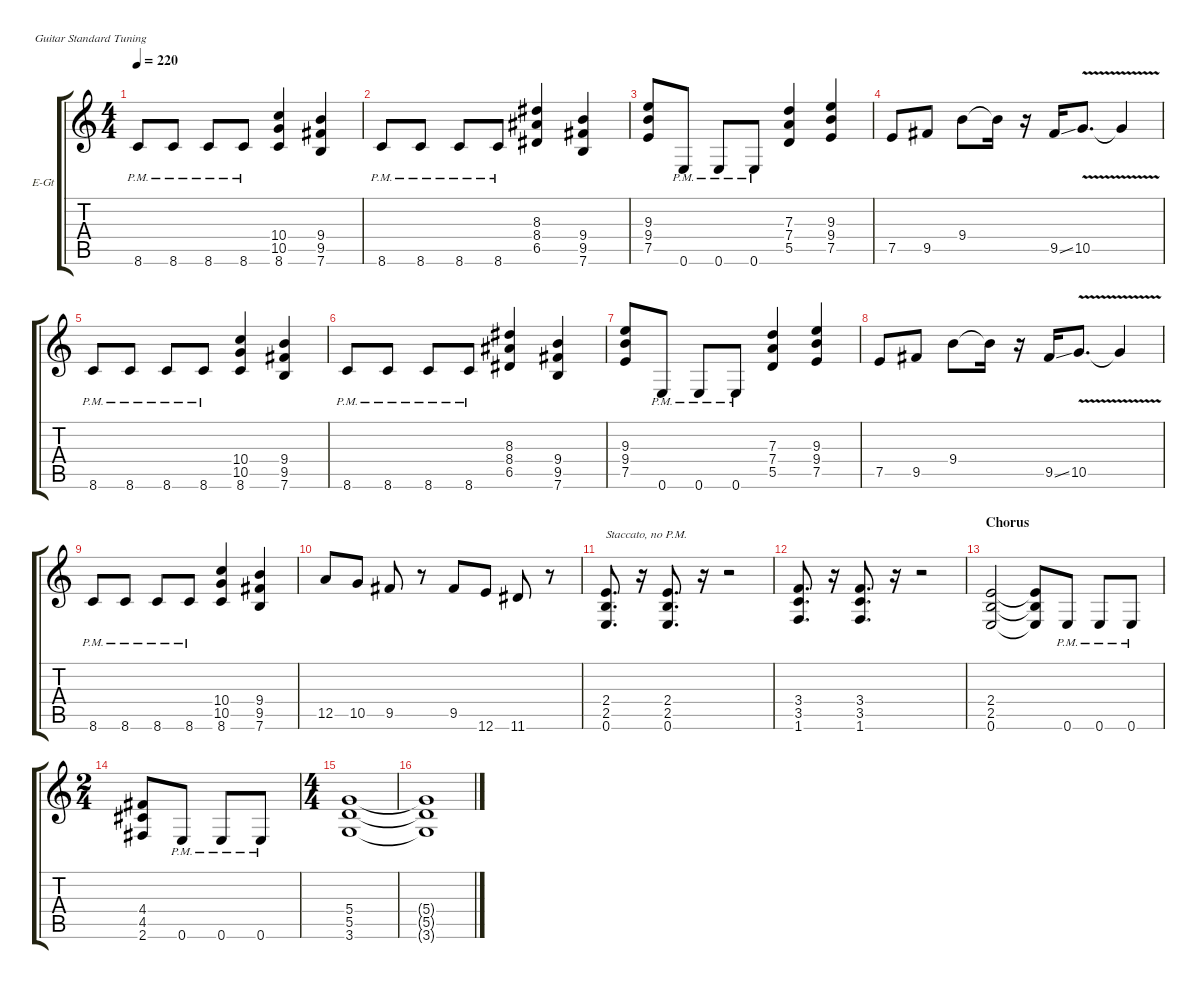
\hideDynamics
\bracketExtendMode groupsimilarinstruments
\firstSystemTrackNameOrientation horizontal
\otherSystemsTrackNameOrientation horizontal
\track ("Kirk Hammet" "E-Gt") {multiBarRest instrument distortionguitar}
\staff {score tabs}
\tuning (E4 B3 G3 D3 A2 E2)
\ts (4 4)
\tempo 220
\clef g2
\ks c
8.6{pm}.8{dy fff} 8.6{pm}.8 8.6{pm}.8 8.6{pm}.8 (10.4 10.5 8.6).4 (9.4 9.5 7.6).4 |
8.6{pm}.8 8.6{pm}.8 8.6{pm}.8 8.6{pm}.8 (8.3 8.4 6.5).4 (9.4 9.5 7.6).4 |
(9.3 9.4 7.5).8 0.6{pm}.8 0.6{pm}.8 0.6{pm}.8 (7.3 7.4 5.5).4 (9.3 9.4 7.5).4 |
7.5.8{dy f} 9.5.8 9.4.8 9.4{t}.16 r.16 9.5{ss}.16 10.5{v}.8{d} 10.5{v t}.4 |
8.6{pm}.8{dy fff} 8.6{pm}.8 8.6{pm}.8 8.6{pm}.8 (10.4 10.5 8.6).4 (9.4 9.5 7.6).4 |
8.6{pm}.8 8.6{pm}.8 8.6{pm}.8 8.6{pm}.8 (8.3 8.4 6.5).4 (9.4 9.5 7.6).4 |
(9.3 9.4 7.5).8 0.6{pm}.8 0.6{pm}.8 0.6{pm}.8 (7.3 7.4 5.5).4 (9.3 9.4 7.5).4 |
7.5.8{dy f} 9.5.8 9.4.8 9.4{t}.16 r.16 9.5{ss}.16 10.5{v}.8{d} 10.5{v t}.4 |
8.6{pm}.8{dy fff} 8.6{pm}.8 8.6{pm}.8 8.6{pm}.8 (10.4 10.5 8.6).4 (9.4 9.5 7.6).4 |
12.5.8 10.5.8 9.5.8 r.8 9.5.8 12.6.8 11.6.8 r.8 |
(2.4 2.5 0.6).8{d txt "Staccato, no P.M."} r.16 (2.4 2.5 0.6).8{d} r.16 r.2 |
(3.4 3.5 1.6).8{d} r.16 (3.4 3.5 1.6).8{d} r.16 r.2 |
\section ("" "Chorus")
(2.4 2.5 0.6).2 (2.4{t} 2.5{t} 0.6{t}).8{dy f} 0.6{pm}.8{dy fff} 0.6{pm}.8 0.6{pm}.8 |
\ts (2 4)
(4.4 4.5 2.6).8{dy f} 0.6{pm}.8{dy fff} 0.6{pm}.8 0.6{pm}.8 |
\ts (4 4)
(5.4 5.5 3.6).1{dy f} |
(5.4{t} 5.5{t} 3.6{t}).1
